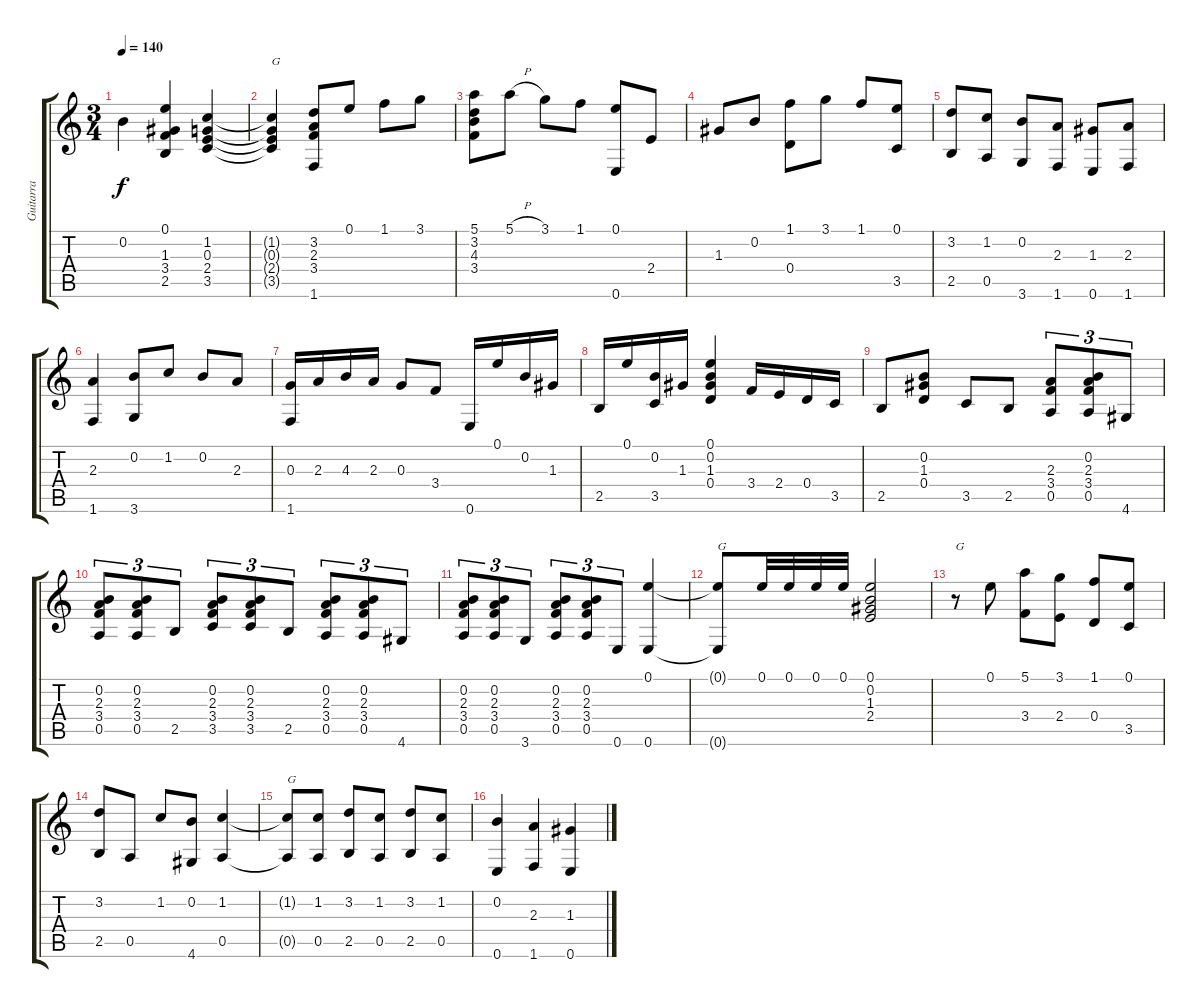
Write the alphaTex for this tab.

\track ("Guitarra" "Guitarra") {instrument acousticguitarnylon}
\staff {score tabs}
\tuning (E4 B3 G3 D3 A2 E2) {hide}
\ts (3 4)
\tempo 140
\clef g2
\ks c
0.2.4{dy f} (0.1 1.3 3.4 2.5).4 (1.2 0.3 2.4 3.5).4 |
(1.2{t} 0.3{t} 2.4{t} 3.5{t}).4{txt "G"} (3.2 2.3 3.4 1.6).8 0.1.8 1.1.8 3.1.8 |
(5.1 3.2 4.3 3.4).8 5.1{h}.8 3.1.8 1.1.8 (0.1 0.6).8 2.4.8 |
1.3.8 0.2.8 (1.1 0.4).8 3.1.8 1.1.8 (0.1 3.5).8 |
(3.2 2.5).8 (1.2 0.5).8 (0.2 3.6).8 (2.3 1.6).8 (1.3 0.6).8 (2.3 1.6).8 |
(2.3 1.6).4 (0.2 3.6).8 1.2.8 0.2.8 2.3.8 |
(0.3 1.6).16 2.3.16 4.3.16 2.3.16 0.3.8 3.4.8 0.6.16 0.1.16 0.2.16 1.3.16 |
2.5.16 0.1.16 (0.2 3.5).16 1.3.16 (0.1 0.2 1.3 0.4).4 3.4.16 2.4.16 0.4.16 3.5.16 |
2.5.8 (0.2 1.3 0.4).8 3.5.8 2.5.8 (2.3 3.4 0.5).8{tu (3 2)} (0.2 2.3 3.4 0.5).8{tu (3 2)} 4.6.8{tu (3 2)} |
(0.2 2.3 3.4 0.5).8{tu (3 2)} (0.2 2.3 3.4 0.5).8{tu (3 2)} 2.5.8{tu (3 2)} (0.2 2.3 3.4 3.5).8{tu (3 2)} (0.2 2.3 3.4 3.5).8{tu (3 2)} 2.5.8{tu (3 2)} (0.2 2.3 3.4 0.5).8{tu (3 2)} (0.2 2.3 3.4 0.5).8{tu (3 2)} 4.6.8{tu (3 2)} |
(0.2 2.3 3.4 0.5).8{tu (3 2)} (0.2 2.3 3.4 0.5).8{tu (3 2)} 3.6.8{tu (3 2)} (0.2 2.3 3.4 0.5).8{tu (3 2)} (0.2 2.3 3.4 0.5).8{tu (3 2)} 0.6.8{tu (3 2)} (0.1 0.6).4 |
(0.1{t} 0.6{t}).8{txt "G"} 0.1.32 0.1.32 0.1.32 0.1.32 (0.1 0.2 1.3 2.4).2 |
r.8{txt "G"} 0.1.8 (5.1 3.4).8 (3.1 2.4).8 (1.1 0.4).8 (0.1 3.5).8 |
(3.2 2.5).8 0.5.8 1.2.8 (0.2 4.6).8 (1.2 0.5).4 |
(1.2{t} 0.5{t}).8{txt "G"} (1.2 0.5).8 (3.2 2.5).8 (1.2 0.5).8 (3.2 2.5).8 (1.2 0.5).8 |
(0.2 0.6).4 (2.3 1.6).4 (1.3 0.6).4
